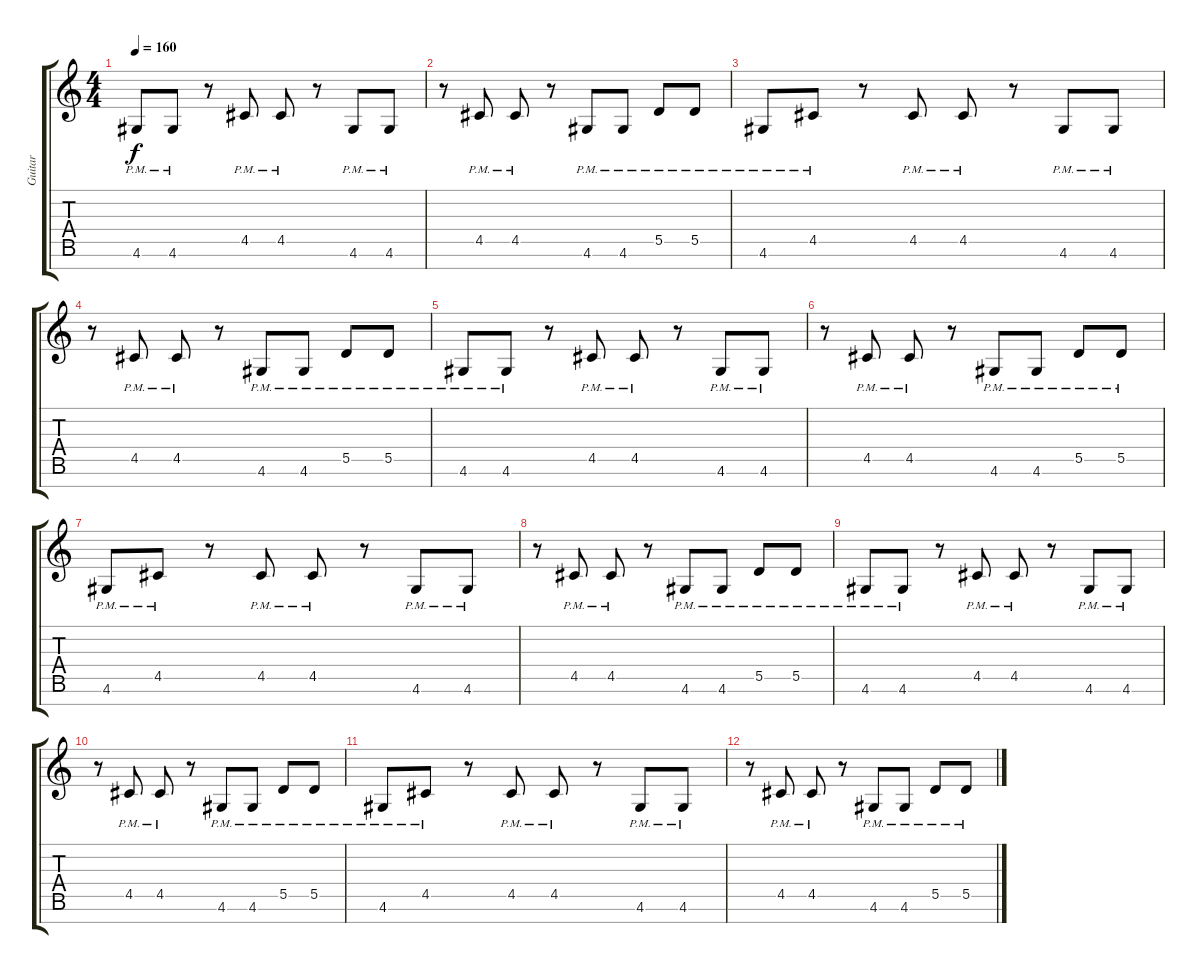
\track ("Guitar" "Guitar") {instrument distortionguitar}
\staff {score tabs}
\tuning (E4 B3 G3 D3 A2 E2 B1) {hide}
\ts (4 4)
\tempo 160
\clef g2
\ks c
4.6{pm}.8{dy f} 4.6{pm}.8 r.8 4.5{pm}.8 4.5{pm}.8 r.8 4.6{pm}.8 4.6{pm}.8 |
r.8 4.5{pm}.8 4.5{pm}.8 r.8 4.6{pm}.8 4.6{pm}.8 5.5{pm}.8 5.5{pm}.8 |
4.6{pm}.8 4.5{pm}.8 r.8 4.5{pm}.8 4.5{pm}.8 r.8 4.6{pm}.8 4.6{pm}.8 |
r.8 4.5{pm}.8 4.5{pm}.8 r.8 4.6{pm}.8 4.6{pm}.8 5.5{pm}.8 5.5{pm}.8 |
4.6{pm}.8 4.6{pm}.8 r.8 4.5{pm}.8 4.5{pm}.8 r.8 4.6{pm}.8 4.6{pm}.8 |
r.8 4.5{pm}.8 4.5{pm}.8 r.8 4.6{pm}.8 4.6{pm}.8 5.5{pm}.8 5.5{pm}.8 |
4.6{pm}.8 4.5{pm}.8 r.8 4.5{pm}.8 4.5{pm}.8 r.8 4.6{pm}.8 4.6{pm}.8 |
r.8 4.5{pm}.8 4.5{pm}.8 r.8 4.6{pm}.8 4.6{pm}.8 5.5{pm}.8 5.5{pm}.8 |
4.6{pm}.8 4.6{pm}.8 r.8 4.5{pm}.8 4.5{pm}.8 r.8 4.6{pm}.8 4.6{pm}.8 |
r.8 4.5{pm}.8 4.5{pm}.8 r.8 4.6{pm}.8 4.6{pm}.8 5.5{pm}.8 5.5{pm}.8 |
4.6{pm}.8 4.5{pm}.8 r.8 4.5{pm}.8 4.5{pm}.8 r.8 4.6{pm}.8 4.6{pm}.8 |
r.8 4.5{pm}.8 4.5{pm}.8 r.8 4.6{pm}.8 4.6{pm}.8 5.5{pm}.8 5.5{pm}.8
